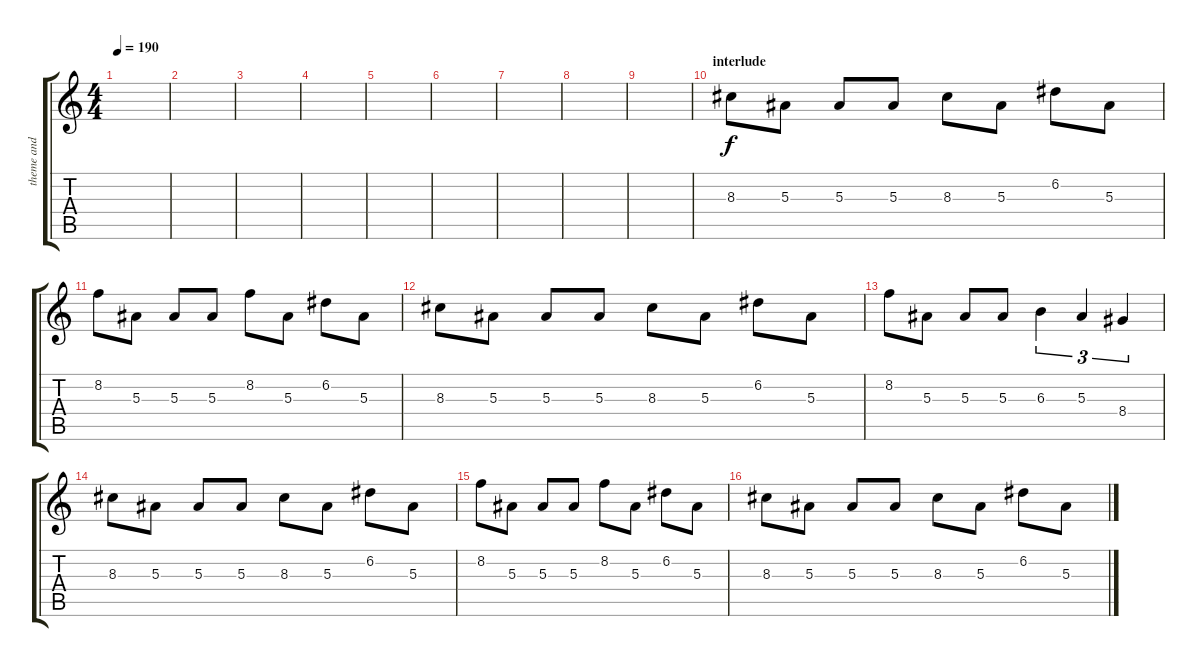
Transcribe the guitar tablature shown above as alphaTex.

\track ("theme and solo" "theme and ") {instrument overdrivenguitar}
\staff {score tabs}
\tuning (D4 A3 F3 C3 G2 D2) {hide}
\ts (4 4)
\tempo 190
\clef g2
\ks c
|
|
|
|
|
|
|
|
|
\section ("" "interlude")
8.3.8 5.3.8 5.3.8 5.3.8 8.3.8 5.3.8 6.2.8 5.3.8 |
8.2.8 5.3.8 5.3.8 5.3.8 8.2.8 5.3.8 6.2.8 5.3.8 |
8.3.8 5.3.8 5.3.8 5.3.8 8.3.8 5.3.8 6.2.8 5.3.8 |
8.2.8 5.3.8 5.3.8 5.3.8 6.3.4{tu (3 2)} 5.3.4{tu (3 2)} 8.4.4{tu (3 2)} |
8.3.8 5.3.8 5.3.8 5.3.8 8.3.8 5.3.8 6.2.8 5.3.8 |
8.2.8 5.3.8 5.3.8 5.3.8 8.2.8 5.3.8 6.2.8 5.3.8 |
8.3.8 5.3.8 5.3.8 5.3.8 8.3.8 5.3.8 6.2.8 5.3.8
